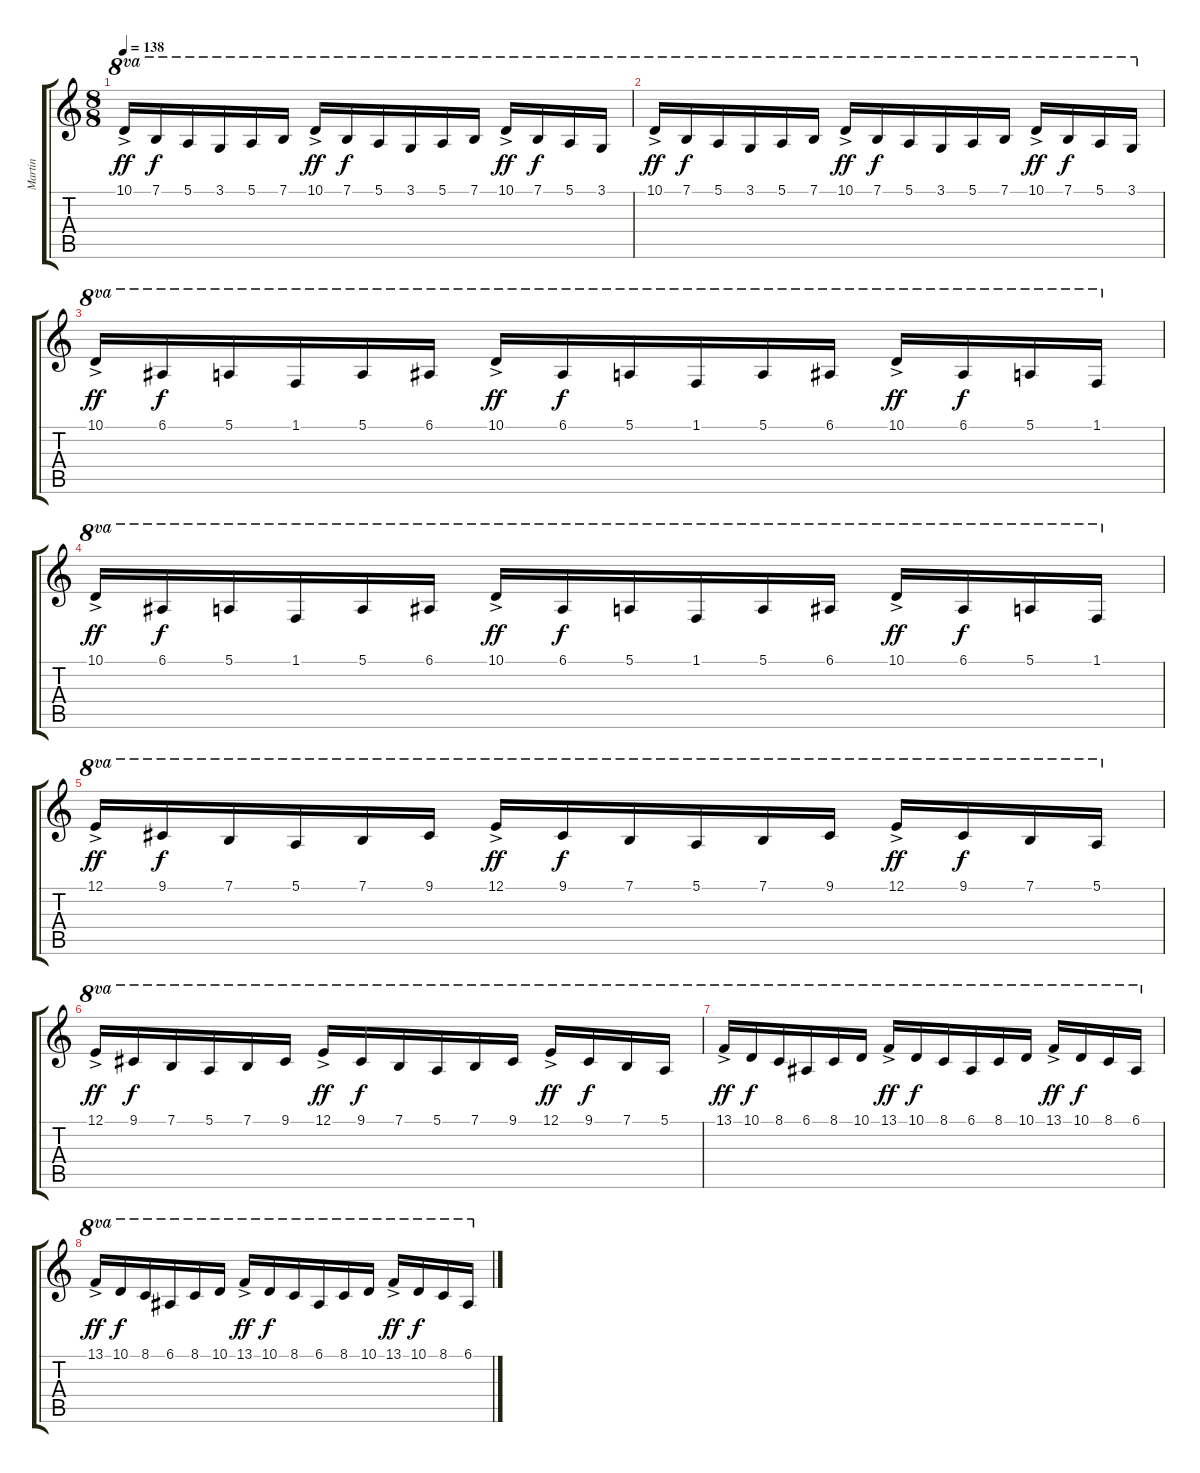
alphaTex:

\track ("Martin" "Martin") {instrument lead3calliope}
\staff {score tabs}
\tuning (E4 B3 G3 D3 A2 E2) {hide}
\ts (8 8)
\tempo 138
\clef g2
\ks c
10.1{ac}.16{ot 8va dy ff instrument lead3calliope} 7.1.16{ot 8va dy f} 5.1.16{ot 8va} 3.1.16{ot 8va} 5.1.16{ot 8va} 7.1.16{ot 8va} 10.1{ac}.16{ot 8va dy ff} 7.1.16{ot 8va dy f} 5.1.16{ot 8va} 3.1.16{ot 8va} 5.1.16{ot 8va} 7.1.16{ot 8va} 10.1{ac}.16{ot 8va dy ff} 7.1.16{ot 8va dy f} 5.1.16{ot 8va} 3.1.16{ot 8va} |
10.1{ac}.16{ot 8va dy ff} 7.1.16{ot 8va dy f} 5.1.16{ot 8va} 3.1.16{ot 8va} 5.1.16{ot 8va} 7.1.16{ot 8va} 10.1{ac}.16{ot 8va dy ff} 7.1.16{ot 8va dy f} 5.1.16{ot 8va} 3.1.16{ot 8va} 5.1.16{ot 8va} 7.1.16{ot 8va} 10.1{ac}.16{ot 8va dy ff} 7.1.16{ot 8va dy f} 5.1.16{ot 8va} 3.1.16{ot 8va} |
10.1{ac}.16{ot 8va dy ff} 6.1.16{ot 8va dy f} 5.1.16{ot 8va} 1.1.16{ot 8va} 5.1.16{ot 8va} 6.1.16{ot 8va} 10.1{ac}.16{ot 8va dy ff} 6.1.16{ot 8va dy f} 5.1.16{ot 8va} 1.1.16{ot 8va} 5.1.16{ot 8va} 6.1.16{ot 8va} 10.1{ac}.16{ot 8va dy ff} 6.1.16{ot 8va dy f} 5.1.16{ot 8va} 1.1.16{ot 8va} |
10.1{ac}.16{ot 8va dy ff} 6.1.16{ot 8va dy f} 5.1.16{ot 8va} 1.1.16{ot 8va} 5.1.16{ot 8va} 6.1.16{ot 8va} 10.1{ac}.16{ot 8va dy ff} 6.1.16{ot 8va dy f} 5.1.16{ot 8va} 1.1.16{ot 8va} 5.1.16{ot 8va} 6.1.16{ot 8va} 10.1{ac}.16{ot 8va dy ff} 6.1.16{ot 8va dy f} 5.1.16{ot 8va} 1.1.16{ot 8va} |
12.1{ac}.16{ot 8va dy ff} 9.1.16{ot 8va dy f} 7.1.16{ot 8va} 5.1.16{ot 8va} 7.1.16{ot 8va} 9.1.16{ot 8va} 12.1{ac}.16{ot 8va dy ff} 9.1.16{ot 8va dy f} 7.1.16{ot 8va} 5.1.16{ot 8va} 7.1.16{ot 8va} 9.1.16{ot 8va} 12.1{ac}.16{ot 8va dy ff} 9.1.16{ot 8va dy f} 7.1.16{ot 8va} 5.1.16{ot 8va} |
12.1{ac}.16{ot 8va dy ff} 9.1.16{ot 8va dy f} 7.1.16{ot 8va} 5.1.16{ot 8va} 7.1.16{ot 8va} 9.1.16{ot 8va} 12.1{ac}.16{ot 8va dy ff} 9.1.16{ot 8va dy f} 7.1.16{ot 8va} 5.1.16{ot 8va} 7.1.16{ot 8va} 9.1.16{ot 8va} 12.1{ac}.16{ot 8va dy ff} 9.1.16{ot 8va dy f} 7.1.16{ot 8va} 5.1.16{ot 8va} |
13.1{ac}.16{ot 8va dy ff} 10.1.16{ot 8va dy f} 8.1.16{ot 8va} 6.1.16{ot 8va} 8.1.16{ot 8va} 10.1.16{ot 8va} 13.1{ac}.16{ot 8va dy ff} 10.1.16{ot 8va dy f} 8.1.16{ot 8va} 6.1.16{ot 8va} 8.1.16{ot 8va} 10.1.16{ot 8va} 13.1{ac}.16{ot 8va dy ff} 10.1.16{ot 8va dy f} 8.1.16{ot 8va} 6.1.16{ot 8va} |
13.1{ac}.16{ot 8va dy ff} 10.1.16{ot 8va dy f} 8.1.16{ot 8va} 6.1.16{ot 8va} 8.1.16{ot 8va} 10.1.16{ot 8va} 13.1{ac}.16{ot 8va dy ff} 10.1.16{ot 8va dy f} 8.1.16{ot 8va} 6.1.16{ot 8va} 8.1.16{ot 8va} 10.1.16{ot 8va} 13.1{ac}.16{ot 8va dy ff} 10.1.16{ot 8va dy f} 8.1.16{ot 8va} 6.1.16{ot 8va}
